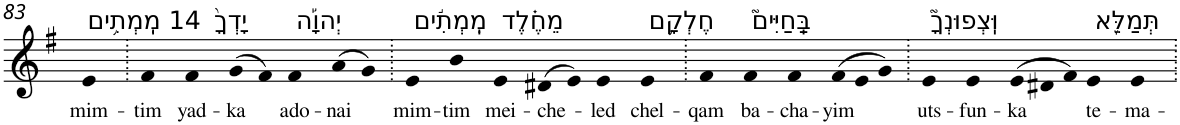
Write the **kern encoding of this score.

**kern	**text
*part1	*part1
*staff1	*staff1
*I"Piano	*
*I'Pno	*
!!LO:PB:g=z
*clefG2	*
*k[f#]	*
*G:	*
=83	=83
!LO:TX:a:t=14 מִֽמְתִ֥ים	!
!	!LO:LY:b
4e	mim-
=84.	=84.
!	!LO:LY:b
4f#	-tim
!LO:TX:a:t=יָדְךָ֨	!
!	!LO:LY:b
4f#	yad-
!	!LO:LY:b
(>8g	-ka
8f#)	.
!LO:TX:a:t=יְהוָ֡ה	!
!	!LO:LY:b
4f#	ado-
!	!LO:LY:b
(>8a	-nai
8g)	.
=85.	=85.
!LO:TX:a:t=מִֽמְתִ֬ים	!
!	!LO:LY:b
4e	mim-
!	!LO:LY:b
4b	-tim
!LO:TX:a:t=מֵחֶ֗לֶד	!
!	!LO:LY:b
4e	mei-
!	!LO:LY:b
(>8d#X	-che-
8e)	.
!	!LO:LY:b
4e	-led
!LO:TX:a:t=חֶלְקָ֥ם	!
!	!LO:LY:b
4e	chel-
=86.	=86.
!	!LO:LY:b
4f#	-qam
!LO:TX:a:t=בַּֽחַיִּים֮	!
!	!LO:LY:b
4f#	ba-
!	!LO:LY:b
4f#	-cha-
*Xtuplet	*
!	!LO:LY:b
(>12f#	-yim
12e	.
12g)	.
=87.	=87.
!LO:TX:a:t=וּֽצְפוּנְךָ֮	!
!	!LO:LY:b
4e	uts-
!	!LO:LY:b
4e	-fun-
!	!LO:LY:b
(>12e	-ka
12d#X	.
12f#)	.
!LO:TX:a:t=תְּמַלֵּ֪א	!
!	!LO:LY:b
4e	te-
!	!LO:LY:b
4e	-ma-
=.	=.
*-	*-
